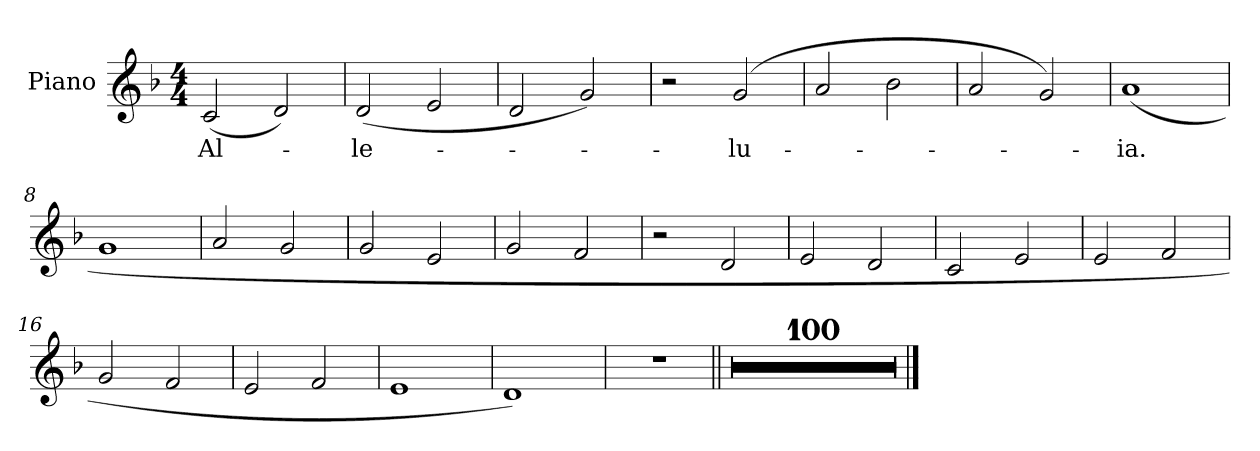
**kern	**text
*part1	*part1
*staff1	*staff1
*I"Piano	*
*I'Pno.	*
*clefG2	*
*k[b-]	*
*M4/4	*
=1	=1
(>2c/	Al-
2d/)	.
=2	=2
(>2d/	-le-
2e/	.
=3	=3
2d/	.
2g/)	.
=4	=4
2r	.
(>2g/	-lu-
=5	=5
2a/	.
2b-\	.
=6	=6
2a/	.
2g/)	.
=7	=7
(<1a	-ia.
=8	=8
1g	.
=9	=9
2a/	.
2g/	.
=10	=10
2g/	.
2e/	.
!!LO:LB:g=z
=11	=11
2g/	.
2f/	.
=12	=12
2r	.
2d/	.
=13	=13
2e/	.
2d/	.
=14	=14
2c/	.
2e/	.
=15	=15
2e/	.
2f/	.
=16	=16
2g/	.
2f/	.
=17	=17
2e/	.
2f/	.
=18	=18
1e	.
=19	=19
1d)	.
=20	=20
1r	.
=21||	=21||
1r	.
!!LO:LB:g=z
=22	=22
1r	.
=23	=23
1r	.
=24	=24
1r	.
=25	=25
1r	.
=26	=26
1r	.
=27	=27
1r	.
=28	=28
1r	.
=29	=29
1r	.
=30	=30
1r	.
=31	=31
1r	.
=32	=32
1r	.
=33	=33
1r	.
!!LO:LB:g=z
=34	=34
1r	.
=35	=35
1r	.
=36	=36
1r	.
=37	=37
1r	.
=38	=38
1r	.
=39	=39
1r	.
=40	=40
1r	.
=41	=41
1r	.
=42	=42
1r	.
=43	=43
1r	.
=44	=44
1r	.
=45	=45
1r	.
!!LO:LB:g=z
=46	=46
1r	.
=47	=47
1r	.
=48	=48
1r	.
=49	=49
1r	.
=50	=50
1r	.
=51	=51
1r	.
=52	=52
1r	.
=53	=53
1r	.
=54	=54
1r	.
=55	=55
1r	.
=56	=56
1r	.
=57	=57
1r	.
!!LO:LB:g=z
=58	=58
1r	.
=59	=59
1r	.
=60	=60
1r	.
=61	=61
1r	.
=62	=62
1r	.
=63	=63
1r	.
=64	=64
1r	.
=65	=65
1r	.
=66	=66
1r	.
=67	=67
1r	.
=68	=68
1r	.
=69	=69
1r	.
!!LO:LB:g=z
=70	=70
1r	.
=71	=71
1r	.
=72	=72
1r	.
=73	=73
1r	.
=74	=74
1r	.
=75	=75
1r	.
=76	=76
1r	.
=77	=77
1r	.
=78	=78
1r	.
=79	=79
1r	.
=80	=80
1r	.
=81	=81
1r	.
!!LO:LB:g=z
=82	=82
1r	.
=83	=83
1r	.
=84	=84
1r	.
=85	=85
1r	.
=86	=86
1r	.
=87	=87
1r	.
=88	=88
1r	.
=89	=89
1r	.
=90	=90
1r	.
=91	=91
1r	.
=92	=92
1r	.
=93	=93
1r	.
!!LO:LB:g=z
=94	=94
1r	.
=95	=95
1r	.
=96	=96
1r	.
=97	=97
1r	.
=98	=98
1r	.
=99	=99
1r	.
=100	=100
1r	.
=101	=101
1r	.
=102	=102
1r	.
=103	=103
1r	.
=104	=104
1r	.
=105	=105
1r	.
!!LO:LB:g=z
=106	=106
1r	.
=107	=107
1r	.
=108	=108
1r	.
=109	=109
1r	.
=110	=110
1r	.
=111	=111
1r	.
=112	=112
1r	.
=113	=113
1r	.
=114	=114
1r	.
=115	=115
1r	.
=116	=116
1r	.
=117	=117
1r	.
!!LO:PB:g=z
=118	=118
1r	.
=119	=119
1r	.
=120	=120
1r	.
==	==
*-	*-
